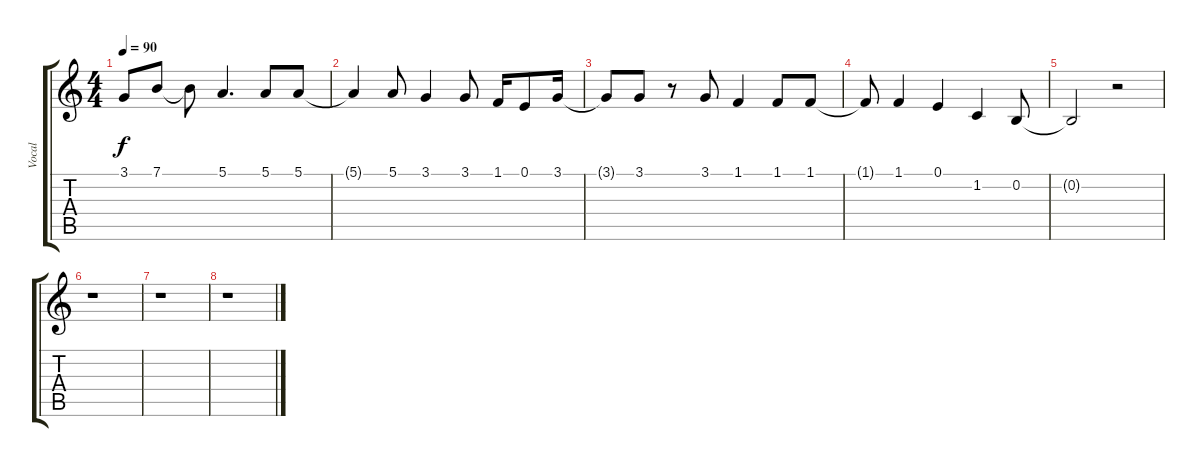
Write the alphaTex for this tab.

\track ("Vocal" "Vocal") {instrument acousticgrandpiano}
\staff {score tabs}
\tuning (E4 B3 G3 D3 A2 E2) {hide}
\ts (4 4)
\tempo 90
\clef g2
\ks c
3.1{t}.8{dy f} 7.1.8 7.1{t}.8 5.1.4{d} 5.1.8 5.1.8 |
5.1{t}.4 5.1.8 3.1.4 3.1.8 1.1.16 0.1.8 3.1.16 |
3.1{t}.8 3.1.8 r.8 3.1.8 1.1.4 1.1.8 1.1.8 |
1.1{t}.8 1.1.4 0.1.4 1.2.4 0.2.8 |
0.2{t}.2 r.2 |
r.1 |
r.1 |
r.1
